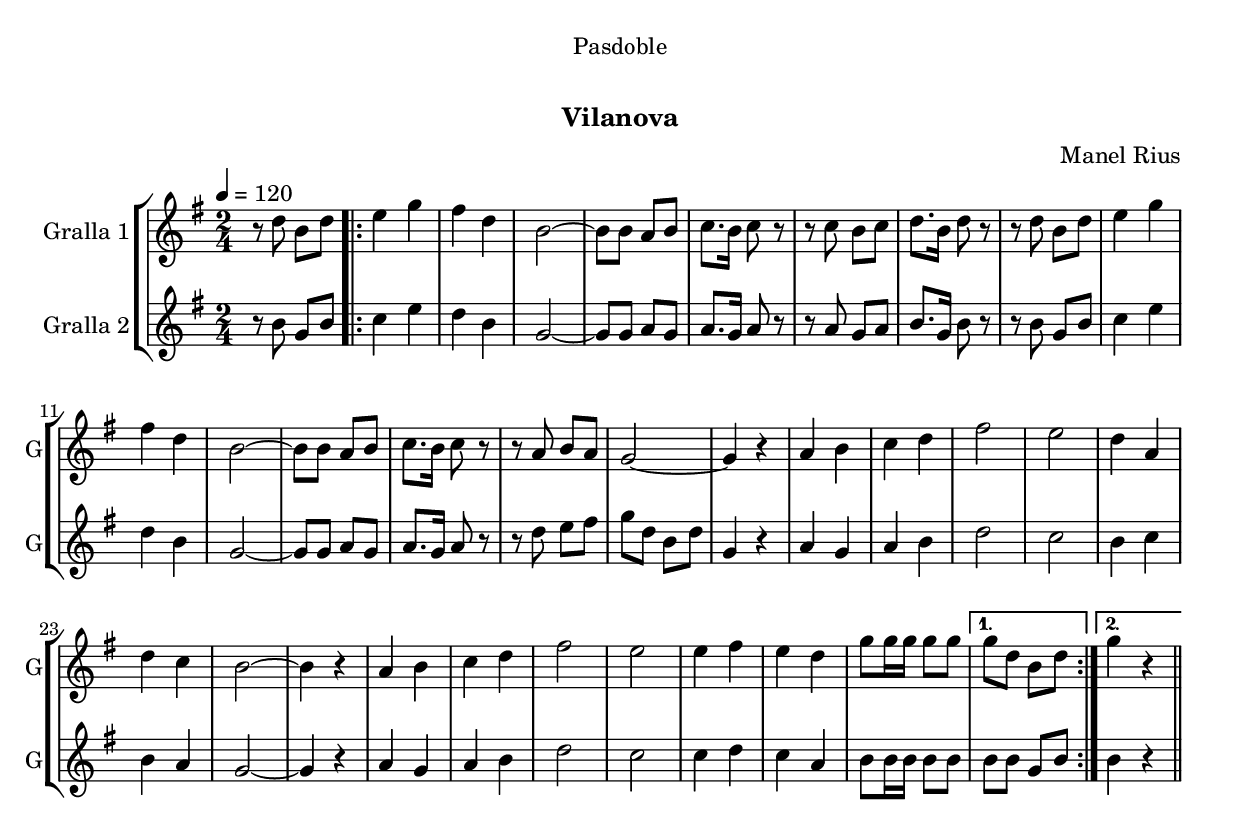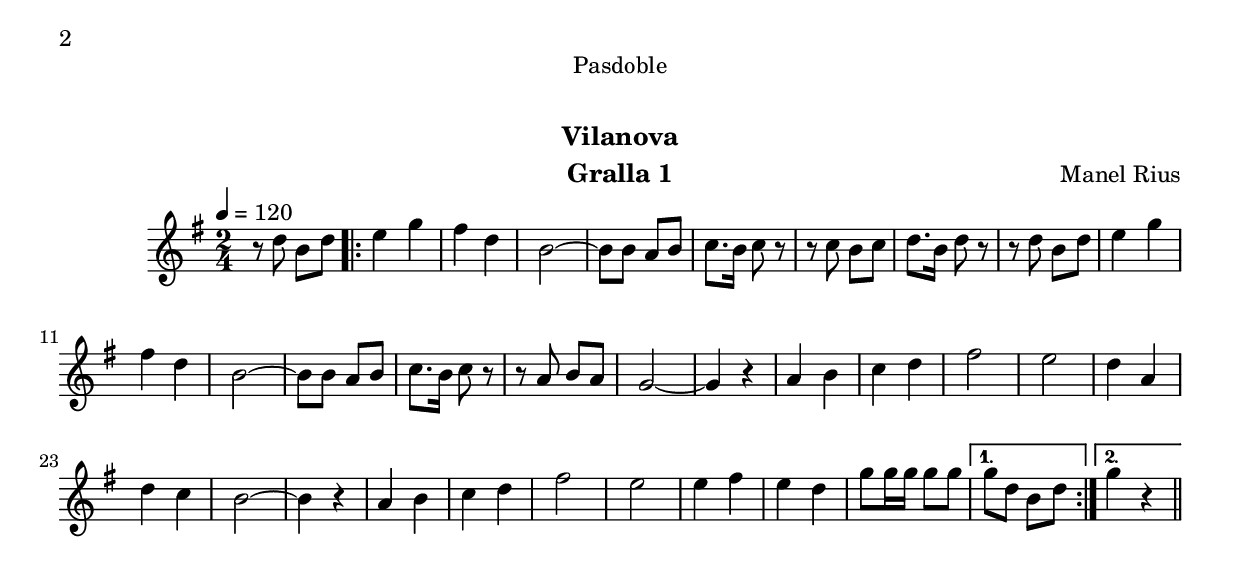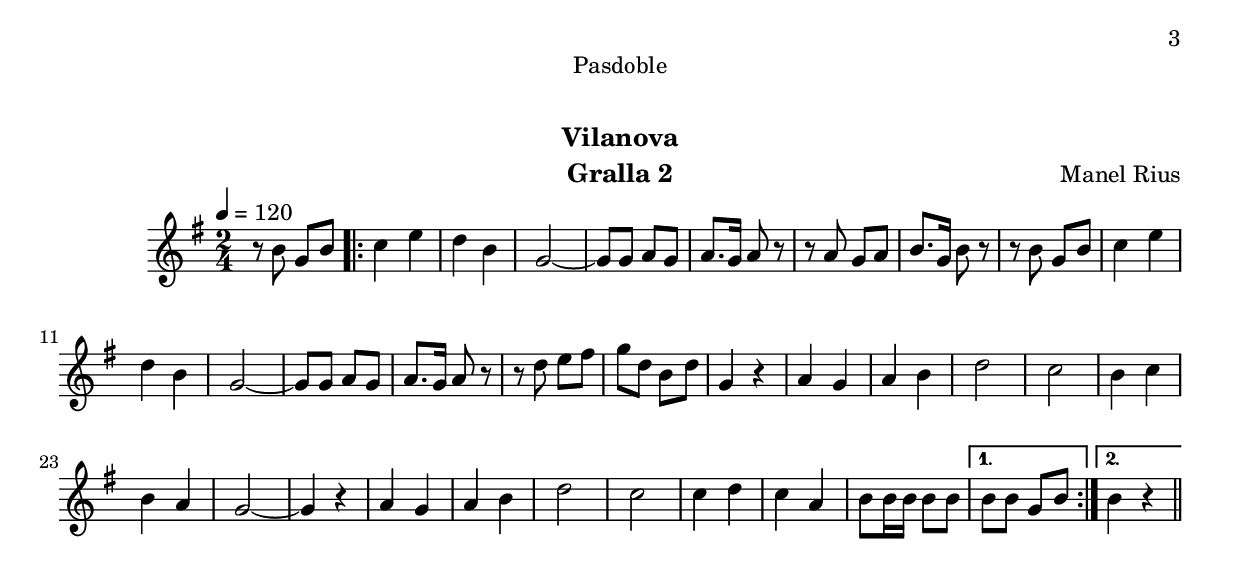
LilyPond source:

\version "2.22.1"

\header {
  dedication="Pasdoble"
  title="  "
  subtitle="Vilanova"
  subsubtitle=""
  poet=""
  meter=""
  piece=""
  composer="Manel Rius"
  arranger=""
  opus=""
  instrument=""
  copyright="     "
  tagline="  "
}

liniaroAa =
\relative d''
{
  \tempo 4=120
  \clef treble
  \key g \major
  \time 2/4
  r8 d b d  |
  \repeat volta 2 { e4 g  |
  fis4 d  |
  b2 ~  |
  %05
  b8 b a b  |
  c8. b16 c8 r  |
  r8 c b c  |
  d8. b16 d8 r  |
  r8 d b d  |
  %10
  e4 g  |
  fis4 d  |
  b2 ~  |
  b8 b a b  |
  c8. b16 c8 r  |
  %15
  r8 a b a  |
  g2 ~  |
  g4 r  |
  a4 b  |
  c4 d  |
  %20
  fis2  |
  e2  |
  d4 a  |
  d4 c  |
  b2 ~  |
  %25
  b4 r  |
  a4 b  |
  c4 d  |
  fis2  |
  e2  |
  %30
  e4 fis  |
  e4 d  |
  g8 g16 g g8 g }
  \alternative { { g8 d b d }
  { g4 r } } \bar "||"
}

liniaroAb =
\relative b'
{
  \tempo 4=120
  \clef treble
  \key g \major
  \time 2/4
  r8 b g b  |
  \repeat volta 2 { c4 e  |
  d4 b  |
  g2 ~  |
  %05
  g8 g a g  |
  a8. g16 a8 r  |
  r8 a g a  |
  b8. g16 b8 r  |
  r8 b g b  |
  %10
  c4 e  |
  d4 b  |
  g2 ~  |
  g8 g a g  |
  a8. g16 a8 r  |
  %15
  r8 d e fis  |
  g8 d b d  |
  g,4 r  |
  a4 g  |
  a4 b  |
  %20
  d2  |
  c2  |
  b4 c  |
  b4 a  |
  g2 ~  |
  %25
  g4 r  |
  a4 g  |
  a4 b  |
  d2  |
  c2  |
  %30
  c4 d  |
  c4 a  |
  b8 b16 b b8 b }
  \alternative { { b8 b g b }
  { b4 r } } \bar "||"
}

\bookpart {
  \score {
    \new StaffGroup {
      \override Score.RehearsalMark #'self-alignment-X = #LEFT
      <<
        \new Staff \with {instrumentName = #"Gralla 1" shortInstrumentName = #"G"} \liniaroAa
        \new Staff \with {instrumentName = #"Gralla 2" shortInstrumentName = #"G"} \liniaroAb
      >>
    }
    \layout {}
  }
  \score { \unfoldRepeats
    \new StaffGroup {
      \override Score.RehearsalMark #'self-alignment-X = #LEFT
      <<
        \new Staff \with {instrumentName = #"Gralla 1" shortInstrumentName = #"G"} \liniaroAa
        \new Staff \with {instrumentName = #"Gralla 2" shortInstrumentName = #"G"} \liniaroAb
      >>
    }
    \midi {
      \set Staff.midiInstrument = "oboe"
      \set DrumStaff.midiInstrument = "drums"
    }
  }
}

\bookpart {
  \header {instrument="Gralla 1"}
  \score {
    \new StaffGroup {
      \override Score.RehearsalMark #'self-alignment-X = #LEFT
      <<
        \new Staff \liniaroAa
      >>
    }
    \layout {}
  }
  \score { \unfoldRepeats
    \new StaffGroup {
      \override Score.RehearsalMark #'self-alignment-X = #LEFT
      <<
        \new Staff \liniaroAa
      >>
    }
    \midi {
      \set Staff.midiInstrument = "oboe"
      \set DrumStaff.midiInstrument = "drums"
    }
  }
}

\bookpart {
  \header {instrument="Gralla 2"}
  \score {
    \new StaffGroup {
      \override Score.RehearsalMark #'self-alignment-X = #LEFT
      <<
        \new Staff \liniaroAb
      >>
    }
    \layout {}
  }
  \score { \unfoldRepeats
    \new StaffGroup {
      \override Score.RehearsalMark #'self-alignment-X = #LEFT
      <<
        \new Staff \liniaroAb
      >>
    }
    \midi {
      \set Staff.midiInstrument = "oboe"
      \set DrumStaff.midiInstrument = "drums"
    }
  }
}

